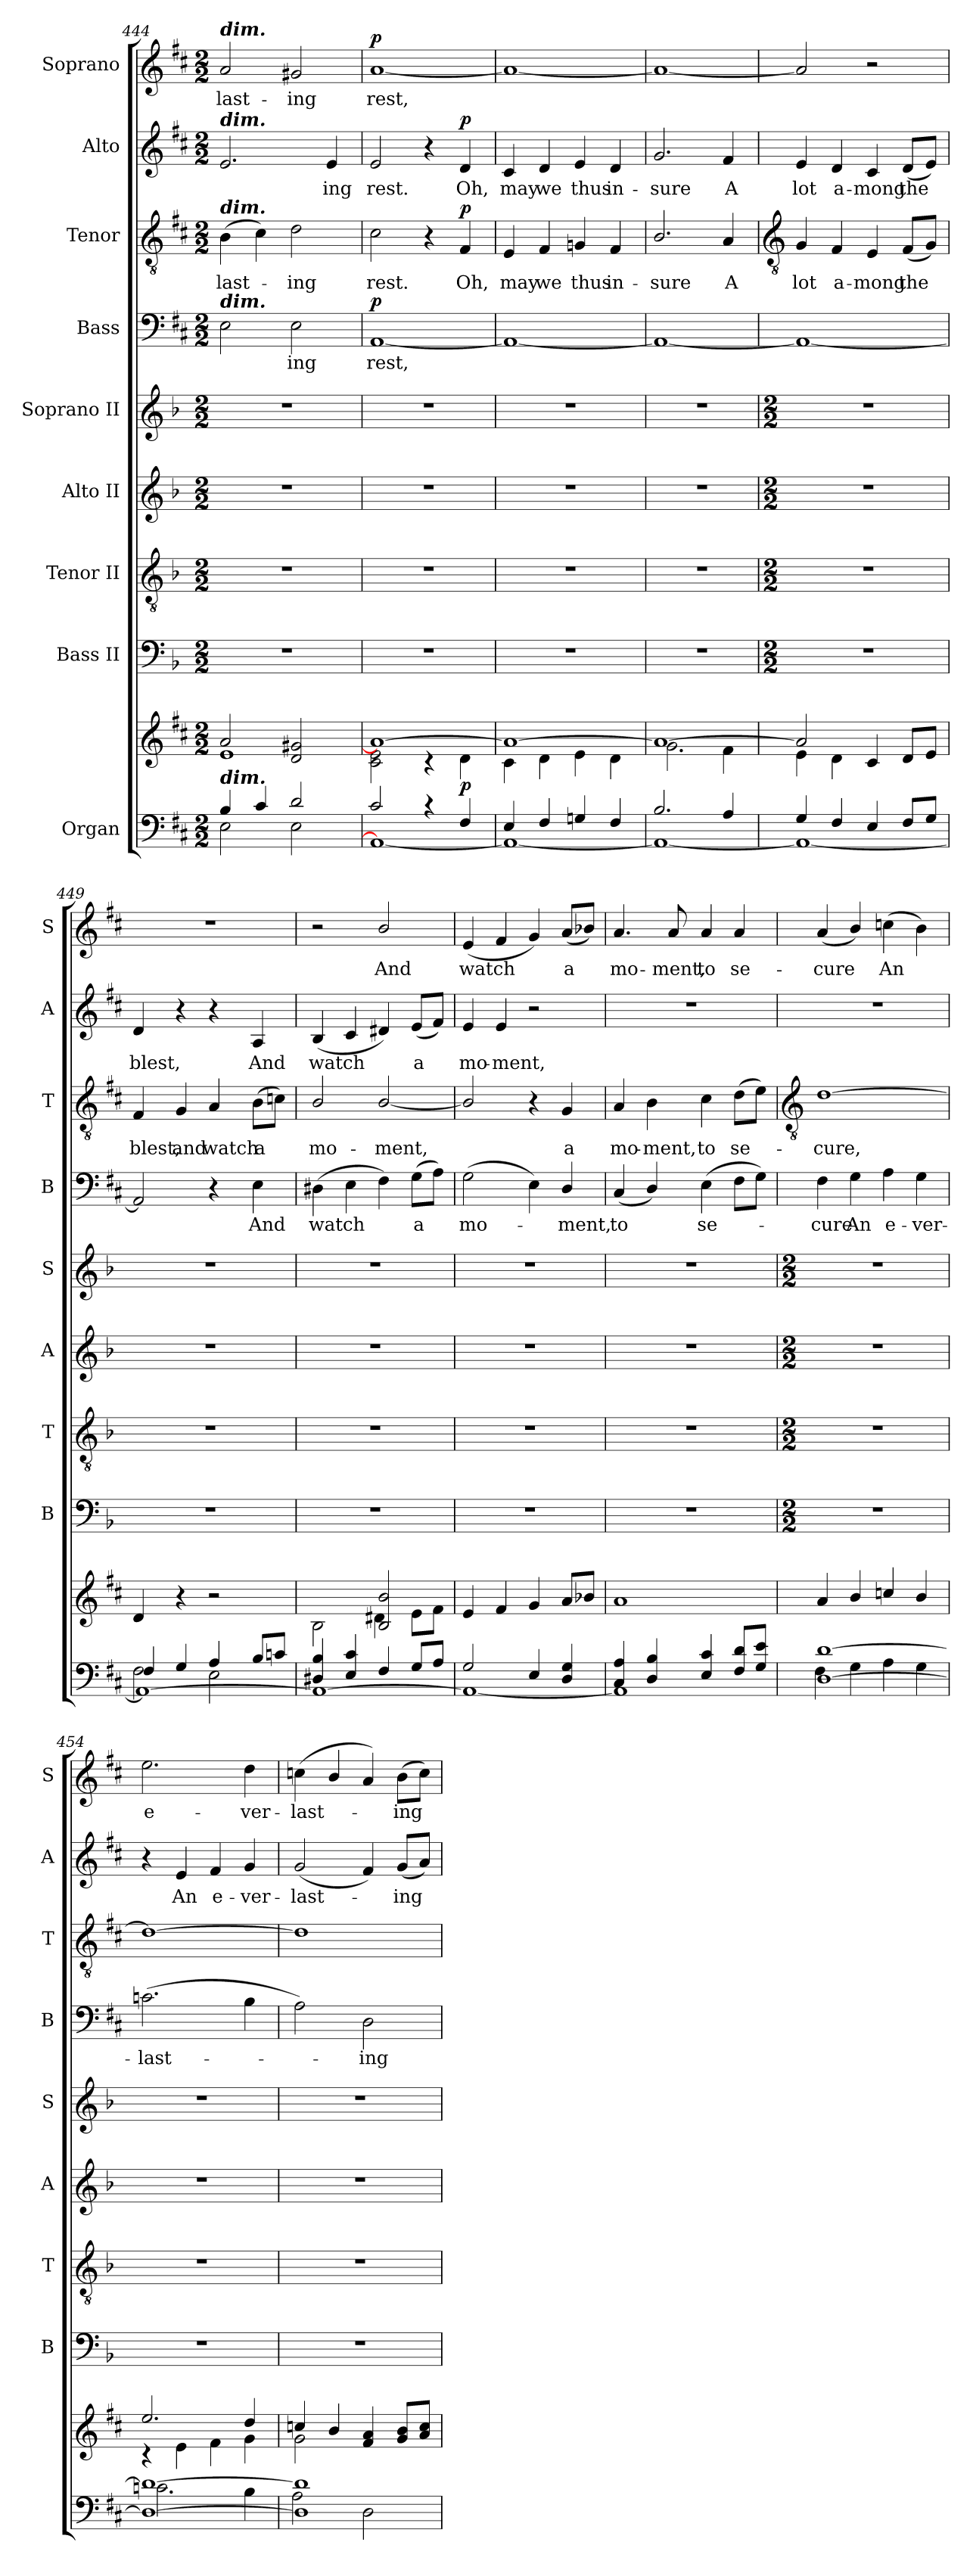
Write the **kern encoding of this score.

**kern	**kern	**dynam	**kern	**kern	**kern	**kern	**kern	**text	**dynam	**kern	**text	**dynam	**kern	**text	**dynam	**kern	**text	**dynam
*part9	*part9	*part9	*part8	*part7	*part6	*part5	*part4	*part4	*part4	*part3	*part3	*part3	*part2	*part2	*part2	*part1	*part1	*part1
*staff10	*staff9	*staff9/10	*staff8	*staff7	*staff6	*staff5	*staff4	*staff4	*staff4	*staff3	*staff3	*staff3	*staff2	*staff2	*staff2	*staff1	*staff1	*staff1
*I"Organ	*	*	*I"Bass II	*I"Tenor II	*I"Alto II	*I"Soprano II	*I"Bass	*	*	*I"Tenor	*	*	*I"Alto	*	*	*I"Soprano	*	*
*	*	*	*I'B	*I'T	*I'A	*I'S	*I'B	*	*	*I'T	*	*	*I'A	*	*	*I'S	*	*
*clefF4	*clefG2	*	*clefF4	*clefGv2	*clefG2	*clefG2	*clefF4	*	*	*clefGv2	*	*	*clefG2	*	*	*clefG2	*	*
*k[f#c#]	*k[f#c#]	*	*k[b-]	*k[b-]	*k[b-]	*k[b-]	*k[f#c#]	*	*	*k[f#c#]	*	*	*k[f#c#]	*	*	*k[f#c#]	*	*
*D:	*D:	*	*F:	*F:	*F:	*F:	*D:	*	*	*D:	*	*	*D:	*	*	*D:	*	*
*M2/2	*M2/2	*	*M2/2	*M2/2	*M2/2	*M2/2	*M2/2	*	*	*M2/2	*	*	*M2/2	*	*	*M2/2	*	*
=444	=444	=444	=444	=444	=444	=444	=444	=444	=444	=444	=444	=444	=444	=444	=444	=444	=444	=444
*^	*^	*	*	*	*	*	*	*	*	*	*	*	*	*	*	*	*	*
!	!	!	!	!	!	!	!	!	!	!	!	!	!	!	!	!	!	!LO:TX:a:Bi:t=dim.	!	!
!	!	!	!	!	!	!	!	!	!	!	!	!	!	!	!LO:TX:a:Bi:t=dim.	!	!	!	!	!
!	!	!	!	!	!	!	!	!	!	!	!	!LO:TX:a:Bi:t=dim.	!	!	!	!	!	!	!	!
!	!	!	!	!	!	!	!	!	!LO:TX:a:Bi:t=dim.	!	!	!	!	!	!	!	!	!	!	!
!LO:TX:a:Bi:t=dim.	!	!	!	!	!	!	!	!	!	!	!	!	!	!	!	!	!	!	!	!
!	!	!	!	!	!	!	!	!	!	!	!	!	!LO:LY:b	!	!	!	!	!	!LO:LY:b	!
4B/	2E\	2a/	1e\	.	1r	1r	1r	1r	2E	.	.	(>4B	-last-	.	2.e	.	.	2a	-last-	.
4c#/	.	.	.	.	.	.	.	.	.	.	.	4c#)	.	.	.	.	.	.	.	.
!	!	!	!	!	!	!	!	!	!	!LO:LY:b	!	!	!LO:LY:b	!	!	!	!	!	!LO:LY:b	!
2d/	2E\	2d/ 2g#X/	.	.	.	.	.	.	2E	ing	.	2d	ing	.	.	.	.	2g#X	-ing	.
!	!	!	!	!	!	!	!	!	!	!	!	!	!	!	!	!LO:LY:b	!	!	!	!
.	.	.	.	.	.	.	.	.	.	.	.	.	.	.	4e	ing	.	.	.	.
=445	=445	=445	=445	=445	=445	=445	=445	=445	=445	=445	=445	=445	=445	=445	=445	=445	=445	=445	=445	=445
!	!	!	!	!	!	!	!	!	!	!LO:LY:b	!LO:DY:b	!	!LO:LY:b	!	!	!LO:LY:b	!	!	!LO:LY:b	!LO:DY:b
2c#/	1AA\_	1a/_	2c#\ 2e\	.	1r	1r	1r	1r	[1AA	rest,	p	2c#	rest.	.	2e	rest.	.	[1a	rest,	p
4r	.	.	4r	.	.	.	.	.	.	.	.	4r	.	.	4r	.	.	.	.	.
!	!	!	!	!LO:DY:b	!	!	!	!	!	!	!	!	!LO:LY:b	!LO:DY:b	!	!LO:LY:b	!LO:DY:b	!	!	!
4F#/	.	.	4d\	p	.	.	.	.	.	.	.	4F#	Oh,	p	4d	Oh,	p	.	.	.
=446	=446	=446	=446	=446	=446	=446	=446	=446	=446	=446	=446	=446	=446	=446	=446	=446	=446	=446	=446	=446
!	!	!	!	!	!	!	!	!	!	!	!	!	!LO:LY:b	!	!	!LO:LY:b	!	!	!	!
4E/	1AA\_	1a/_	4c#\	.	1r	1r	1r	1r	1AA_	.	.	4E	may	.	4c#	may	.	1a_	.	.
!	!	!	!	!	!	!	!	!	!	!	!	!	!LO:LY:b	!	!	!LO:LY:b	!	!	!	!
4F#/	.	.	4d\	.	.	.	.	.	.	.	.	4F#	we	.	4d	we	.	.	.	.
!	!	!	!	!	!	!	!	!	!	!	!	!	!LO:LY:b	!	!	!LO:LY:b	!	!	!	!
4Gn/	.	.	4e\	.	.	.	.	.	.	.	.	4Gn	thus	.	4e	thus	.	.	.	.
!	!	!	!	!	!	!	!	!	!	!	!	!	!LO:LY:b	!	!	!LO:LY:b	!	!	!	!
4F#/	.	.	4d\	.	.	.	.	.	.	.	.	4F#	in-	.	4d	in-	.	.	.	.
=447	=447	=447	=447	=447	=447	=447	=447	=447	=447	=447	=447	=447	=447	=447	=447	=447	=447	=447	=447	=447
!	!	!	!	!	!	!	!	!	!	!	!	!	!LO:LY:b	!	!	!LO:LY:b	!	!	!	!
2.B/	1AA\_	1a/_	2.g\	.	1r	1r	1r	1r	1AA_	.	.	2.B/	-sure	.	2.g	-sure	.	1a_	.	.
!	!	!	!	!	!	!	!	!	!	!	!	!	!LO:LY:b	!	!	!LO:LY:b	!	!	!	!
4A/	.	.	4f#\	.	.	.	.	.	.	.	.	4A	A	.	4f#	A	.	.	.	.
*v	*v	*	*	*	*	*	*	*	*	*	*	*	*	*	*	*	*	*	*	*
!!LO:LB:g=z
=448	=448	=448	=448	=448	=448	=448	=448	=448	=448	=448	=448	=448	=448	=448	=448	=448	=448	=448	=448
*	*	*	*	*	*	*	*	*	*	*	*clefGv2	*	*	*	*	*	*	*	*
*	*	*	*	*M2/2	*M2/2	*M2/2	*M2/2	*	*	*	*	*	*	*	*	*	*	*	*
*^	*	*	*	*	*	*	*	*	*	*	*	*	*	*	*	*	*	*	*
*	*^	*	*	*	*	*	*	*	*	*	*	*	*	*	*	*	*	*	*	*
!	!	!	!	!	!	!	!	!	!	!	!	!	!	!LO:LY:b	!	!	!LO:LY:b	!	!	!	!
4G/	1AA\_	1ryy	2a/]	4e\	.	1r	1r	1r	1r	1AA_	.	.	4G	lot	.	4e	lot	.	2a]	.	.
!	!	!	!	!	!	!	!	!	!	!	!	!	!	!LO:LY:b	!	!	!LO:LY:b	!	!	!	!
4F#/	.	.	.	4d\	.	.	.	.	.	.	.	.	4F#	a-	.	4d	a-	.	.	.	.
!	!	!	!	!	!	!	!	!	!	!	!	!	!	!LO:LY:b	!	!	!LO:LY:b	!	!	!	!
4E/	.	.	2ryy	4c#/	.	.	.	.	.	.	.	.	4E	-mong	.	4c#	-mong	.	2r	.	.
!	!	!	!	!	!	!	!	!	!	!	!	!	!	!LO:LY:b	!	!	!LO:LY:b	!	!	!	!
8F#L	.	.	.	8d/L	.	.	.	.	.	.	.	.	(<8F#L	the	.	(<8dL	the	.	.	.	.
8GJ	.	.	.	8e/J	.	.	.	.	.	.	.	.	8GJ)	.	.	8eJ)	.	.	.	.	.
=449	=449	=449	=449	=449	=449	=449	=449	=449	=449	=449	=449	=449	=449	=449	=449	=449	=449	=449	=449	=449	=449
*	*	*^	*	*	*	*	*	*	*	*	*	*	*	*	*	*	*	*	*	*	*
!	!	!	!	!	!	!	!	!	!	!	!	!	!	!	!LO:LY:b	!	!	!LO:LY:b	!	!	!	!
*	*	*	*	*v	*v	*	*	*	*	*	*	*	*	*	*	*	*	*	*	*	*	*
2F#\	4F#/	1AA\_	1ryy	4d/	.	1r	1r	1r	1r	2AA]	.	.	4F#	blest,	.	4d	blest,	.	1r	.	.
!	!	!	!	!	!	!	!	!	!	!	!	!	!	!LO:LY:b	!	!	!	!	!	!	!
.	4G/	.	.	4r	.	.	.	.	.	.	.	.	4G	and	.	4r	.	.	.	.	.
!	!	!	!	!	!	!	!	!	!	!	!	!	!	!LO:LY:b	!	!	!	!	!	!	!
2E\	4A/	.	.	2r	.	.	.	.	.	4r	.	.	4A	watch	.	4r	.	.	.	.	.
!	!	!	!	!	!	!	!	!	!	!	!LO:LY:b	!	!	!LO:LY:b	!	!	!LO:LY:b	!	!	!	!
.	8B/L	.	.	.	.	.	.	.	.	4E	And	.	(>8BL	a	.	4A	And	.	.	.	.
.	8cn/J	.	.	.	.	.	.	.	.	.	.	.	8cnJ)	.	.	.	.	.	.	.	.
=450	=450	=450	=450	=450	=450	=450	=450	=450	=450	=450	=450	=450	=450	=450	=450	=450	=450	=450	=450	=450	=450
*	*	*	*	*^	*	*	*	*	*	*	*	*	*	*	*	*	*	*	*	*	*
!	!	!	!	!	!	!	!	!	!	!	!	!LO:LY:b	!	!	!LO:LY:b	!	!	!LO:LY:b	!	!	!	!
4D#X/ 4B/	2ryy	1AA\_	1ryy	2ryy	2B\	.	1r	1r	1r	1r	(>4D#X	watch	.	2B/	mo-	.	(<4B	watch	.	2r	.	.
4E/ 4c#/	.	.	.	.	.	.	.	.	.	.	4E	.	.	.	.	.	4c#	.	.	.	.	.
!	!	!	!	!	!	!	!	!	!	!	!	!	!	!	!LO:LY:b	!	!	!	!	!	!LO:LY:b	!
2ryy	4F#/	.	.	2B/ 2b/	4d#X\	.	.	.	.	.	4F#)	.	.	[2B/	-ment,	.	4d#X)	.	.	2b/	And	.
!	!	!	!	!	!	!	!	!	!	!	!	!LO:LY:b	!	!	!	!	!	!LO:LY:b	!	!	!	!
.	8G/L	.	.	.	8e\L	.	.	.	.	.	(>8GL	a	.	.	.	.	(<8eL	a	.	.	.	.
.	8A\J	.	.	.	8f#\J	.	.	.	.	.	8AJ)	.	.	.	.	.	8f#J)	.	.	.	.	.
*	*	*v	*v	*	*	*	*	*	*	*	*	*	*	*	*	*	*	*	*	*	*	*
=451	=451	=451	=451	=451	=451	=451	=451	=451	=451	=451	=451	=451	=451	=451	=451	=451	=451	=451	=451	=451	=451
!	!	!	!	!	!	!	!	!	!	!	!LO:LY:b	!	!	!	!	!	!LO:LY:b	!	!	!LO:LY:b	!
2G/	1AA\_	1ryy	4e/	2ryy	.	1r	1r	1r	1r	(>2G	mo-	.	2B/]	.	.	4e	mo-	.	(<4e	watch	.
!	!	!	!	!	!	!	!	!	!	!	!	!	!	!	!	!	!LO:LY:b	!	!	!	!
.	.	.	4f#/	.	.	.	.	.	.	.	.	.	.	.	.	4e	-ment,	.	4f#	.	.
4E/	.	.	4g/	2ryy	.	.	.	.	.	4E)	.	.	4r	.	.	2r	.	.	4g)	.	.
!	!	!	!	!	!	!	!	!	!	!	!LO:LY:b	!	!	!LO:LY:b	!	!	!	!	!	!LO:LY:b	!
4D/ 4G/	.	.	8a/L	.	.	.	.	.	.	4D/	ment,	.	4G	a	.	.	.	.	(<8aL	a	.
.	.	.	8b-X/J	.	.	.	.	.	.	.	.	.	.	.	.	.	.	.	8b-XJ)	.	.
=452	=452	=452	=452	=452	=452	=452	=452	=452	=452	=452	=452	=452	=452	=452	=452	=452	=452	=452	=452	=452	=452
!	!	!	!	!	!	!	!	!	!	!	!LO:LY:b	!	!	!LO:LY:b	!	!	!	!	!	!LO:LY:b	!
4C#/ 4A/	1AA\]	1ryy	1a/	2ryy	.	1r	1r	1r	1r	(<4C#	to	.	4A	mo-	.	1r	.	.	4.a	mo-	.
!	!	!	!	!	!	!	!	!	!	!	!	!	!	!LO:LY:b	!	!	!	!	!	!	!
4D/ 4B/	.	.	.	.	.	.	.	.	.	4D/)	.	.	4B	-ment,	.	.	.	.	.	.	.
!	!	!	!	!	!	!	!	!	!	!	!	!	!	!	!	!	!	!	!	!LO:LY:b	!
.	.	.	.	.	.	.	.	.	.	.	.	.	.	.	.	.	.	.	8a	-ment,	.
!	!	!	!	!	!	!	!	!	!	!	!LO:LY:b	!	!	!LO:LY:b	!	!	!	!	!	!LO:LY:b	!
4E/ 4c#/	.	.	.	2ryy	.	.	.	.	.	(>4E	se-	.	4c#	to	.	.	.	.	4a	to	.
!	!	!	!	!	!	!	!	!	!	!	!	!	!	!LO:LY:b	!	!	!	!	!	!LO:LY:b	!
8F#/ 8d/L	.	.	.	.	.	.	.	.	.	8F#L	.	.	(>8dL	se-	.	.	.	.	4a	se-	.
8G/ 8e/J	.	.	.	.	.	.	.	.	.	8GJ)	.	.	8eJ)	.	.	.	.	.	.	.	.
*v	*v	*v	*	*	*	*	*	*	*	*	*	*	*	*	*	*	*	*	*	*	*
!!LO:LB:g=z
=453	=453	=453	=453	=453	=453	=453	=453	=453	=453	=453	=453	=453	=453	=453	=453	=453	=453	=453	=453
*	*	*	*	*	*	*	*	*	*	*	*clefGv2	*	*	*	*	*	*	*	*
*	*	*	*	*M2/2	*M2/2	*M2/2	*M2/2	*	*	*	*	*	*	*	*	*	*	*	*
*^	*	*	*	*	*	*	*	*	*	*	*	*	*	*	*	*	*	*	*
!	!	!	!	!	!	!	!	!	!	!LO:LY:b	!	!	!LO:LY:b	!	!	!	!	!	!LO:LY:b	!
[1D [1d	4F#\	4a/	2ryy	.	1r	1r	1r	1r	4F#	cure	.	[1d	cure,	.	1r	.	.	(<4a	-cure	.
!	!	!	!	!	!	!	!	!	!	!LO:LY:b	!	!	!	!	!	!	!	!	!	!
.	4G\	4b/	.	.	.	.	.	.	4G	An	.	.	.	.	.	.	.	4b/)	.	.
!	!	!	!	!	!	!	!	!	!	!LO:LY:b	!	!	!	!	!	!	!	!	!LO:LY:b	!
.	4A\	4ccn/	2ryy	.	.	.	.	.	4A	e-	.	.	.	.	.	.	.	(>4ccn	An	.
!	!	!	!	!	!	!	!	!	!	!LO:LY:b	!	!	!	!	!	!	!	!	!	!
.	4G\	4b/	.	.	.	.	.	.	4G	-ver-	.	.	.	.	.	.	.	4b)	.	.
=454	=454	=454	=454	=454	=454	=454	=454	=454	=454	=454	=454	=454	=454	=454	=454	=454	=454	=454	=454	=454
!	!	!	!	!	!	!	!	!	!	!LO:LY:b	!	!	!	!	!	!	!	!	!LO:LY:b	!
1D_ 1d_	2.cn\	2.ee/	4r	.	1r	1r	1r	1r	(>2.cn	-last-	.	1d_	.	.	4r	.	.	2.ee	e-	.
!	!	!	!	!	!	!	!	!	!	!	!	!	!	!	!	!LO:LY:b	!	!	!	!
.	.	.	4e\	.	.	.	.	.	.	.	.	.	.	.	4e	An	.	.	.	.
!	!	!	!	!	!	!	!	!	!	!	!	!	!	!	!	!LO:LY:b	!	!	!	!
.	.	.	4f#\	.	.	.	.	.	.	.	.	.	.	.	4f#	e-	.	.	.	.
!	!	!	!	!	!	!	!	!	!	!	!	!	!	!	!	!LO:LY:b	!	!	!LO:LY:b	!
.	4B\	4dd/	4g\	.	.	.	.	.	4B	.	.	.	.	.	4g	-ver-	.	4dd	-ver-	.
=455	=455	=455	=455	=455	=455	=455	=455	=455	=455	=455	=455	=455	=455	=455	=455	=455	=455	=455	=455	=455
!	!	!	!	!	!	!	!	!	!	!	!	!	!	!	!	!LO:LY:b	!	!	!LO:LY:b	!
1D] 1d]	2A\	4ccn/	2g\	.	1r	1r	1r	1r	2A)	.	.	1d]	.	.	(<2g	-last-	.	(<4ccn	-last-	.
.	.	4b/	.	.	.	.	.	.	.	.	.	.	.	.	.	.	.	4b/	.	.
!	!	!	!	!	!	!	!	!	!	!LO:LY:b	!	!	!	!	!	!	!	!	!	!
.	2D\	4f#/ 4a/	2ryy	.	.	.	.	.	2D	ing	.	.	.	.	4f#)	.	.	4a)	.	.
!	!	!	!	!	!	!	!	!	!	!	!	!	!	!	!	!LO:LY:b	!	!	!LO:LY:b	!
.	.	8g/ 8b/L	.	.	.	.	.	.	.	.	.	.	.	.	(<8gL	ing	.	(>8bL	ing	.
.	.	8a/ 8cc/J	.	.	.	.	.	.	.	.	.	.	.	.	8aJ)	.	.	8ccJ)	.	.
*v	*v	*	*	*	*	*	*	*	*	*	*	*	*	*	*	*	*	*	*	*
*	*v	*v	*	*	*	*	*	*	*	*	*	*	*	*	*	*	*	*	*
=	=	=	=	=	=	=	=	=	=	=	=	=	=	=	=	=	=	=
*-	*-	*-	*-	*-	*-	*-	*-	*-	*-	*-	*-	*-	*-	*-	*-	*-	*-	*-
